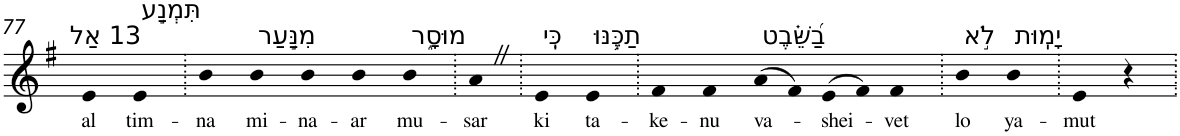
**kern	**text
*part1	*part1
*staff1	*staff1
*I"Piano	*
*I'Pno	*
!!LO:PB:g=z
*clefG2	*
*k[f#]	*
*G:	*
=77	=77
!LO:TX:a:t=13 אַל	!
!	!LO:LY:b
4e	al
!LO:TX:a:t=תִּמְנַ֣ע	!
!	!LO:LY:b
4e	tim-
=78.	=78.
!	!LO:LY:b
4b	-na
!LO:TX:a:t=מִנַּ֣עַר	!
!	!LO:LY:b
4b	mi-
!	!LO:LY:b
4b	-na-
!	!LO:LY:b
4b	-ar
!LO:TX:a:t=מוּסָ֑ר	!
!	!LO:LY:b
4b	mu-
=79.	=79.
!	!LO:LY:b
4aZ	-sar
=80.	=80.
!LO:TX:a:t=כִּֽי	!
!	!LO:LY:b
4e	ki
!LO:TX:a:t=תַכֶּ֥נּוּ	!
!	!LO:LY:b
4e	ta-
=81.	=81.
!	!LO:LY:b
4f#	-ke-
!	!LO:LY:b
4f#	-nu
!LO:TX:a:t=בַ֝שֵּׁ֗בֶט	!
!	!LO:LY:b
(>8a	va-
8f#)	.
!	!LO:LY:b
(>8e	-shei-
8f#)	.
!	!LO:LY:b
4f#	-vet
=82.	=82.
!LO:TX:a:t=לֹ֣א	!
!	!LO:LY:b
4b	lo
!LO:TX:a:t=יָמֽוּת	!
!	!LO:LY:b
4b	ya-
=83.	=83.
!	!LO:LY:b
4e	-mut
4r	.
=.	=.
*-	*-
